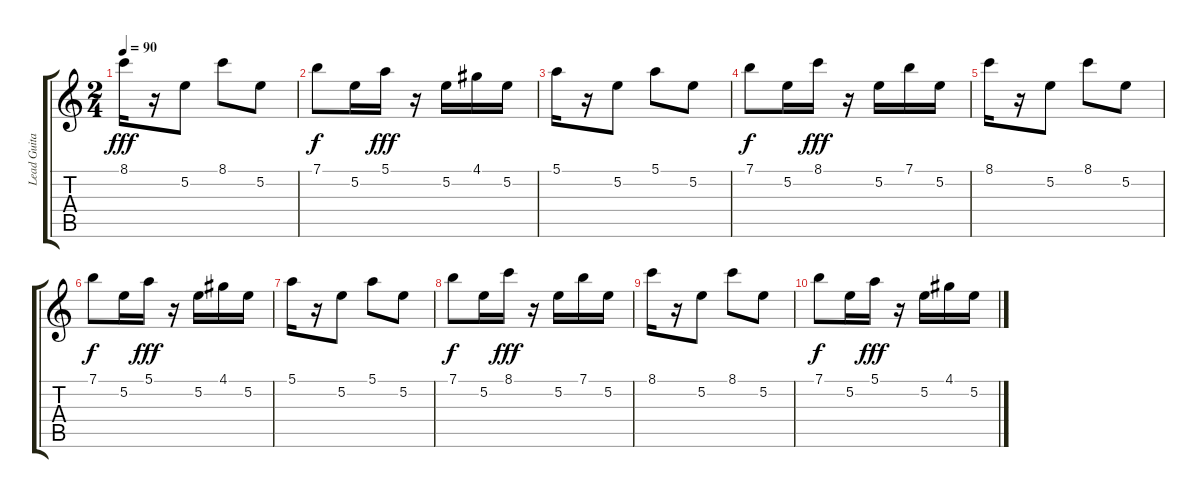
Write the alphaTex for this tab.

\track ("Lead Guitar" "Lead Guita") {instrument acousticguitarsteel}
\staff {score tabs}
\tuning (E4 B3 G3 D3 A2 E2) {hide}
\ts (2 4)
\tempo 90
\clef g2
\ks c
8.1.16{dy fff} r.16 5.2.8 8.1.8 5.2.8 |
7.1.8{dy f} 5.2.16 5.1.16{dy fff} r.16 5.2.16 4.1.16 5.2.16 |
5.1.16 r.16 5.2.8 5.1.8 5.2.8 |
7.1.8{dy f} 5.2.16 8.1.16{dy fff} r.16 5.2.16 7.1.16 5.2.16 |
8.1.16 r.16 5.2.8 8.1.8 5.2.8 |
7.1.8{dy f} 5.2.16 5.1.16{dy fff} r.16 5.2.16 4.1.16 5.2.16 |
5.1.16 r.16 5.2.8 5.1.8 5.2.8 |
7.1.8{dy f} 5.2.16 8.1.16{dy fff} r.16 5.2.16 7.1.16 5.2.16 |
8.1.16 r.16 5.2.8 8.1.8 5.2.8 |
7.1.8{dy f} 5.2.16 5.1.16{dy fff} r.16 5.2.16 4.1.16 5.2.16
